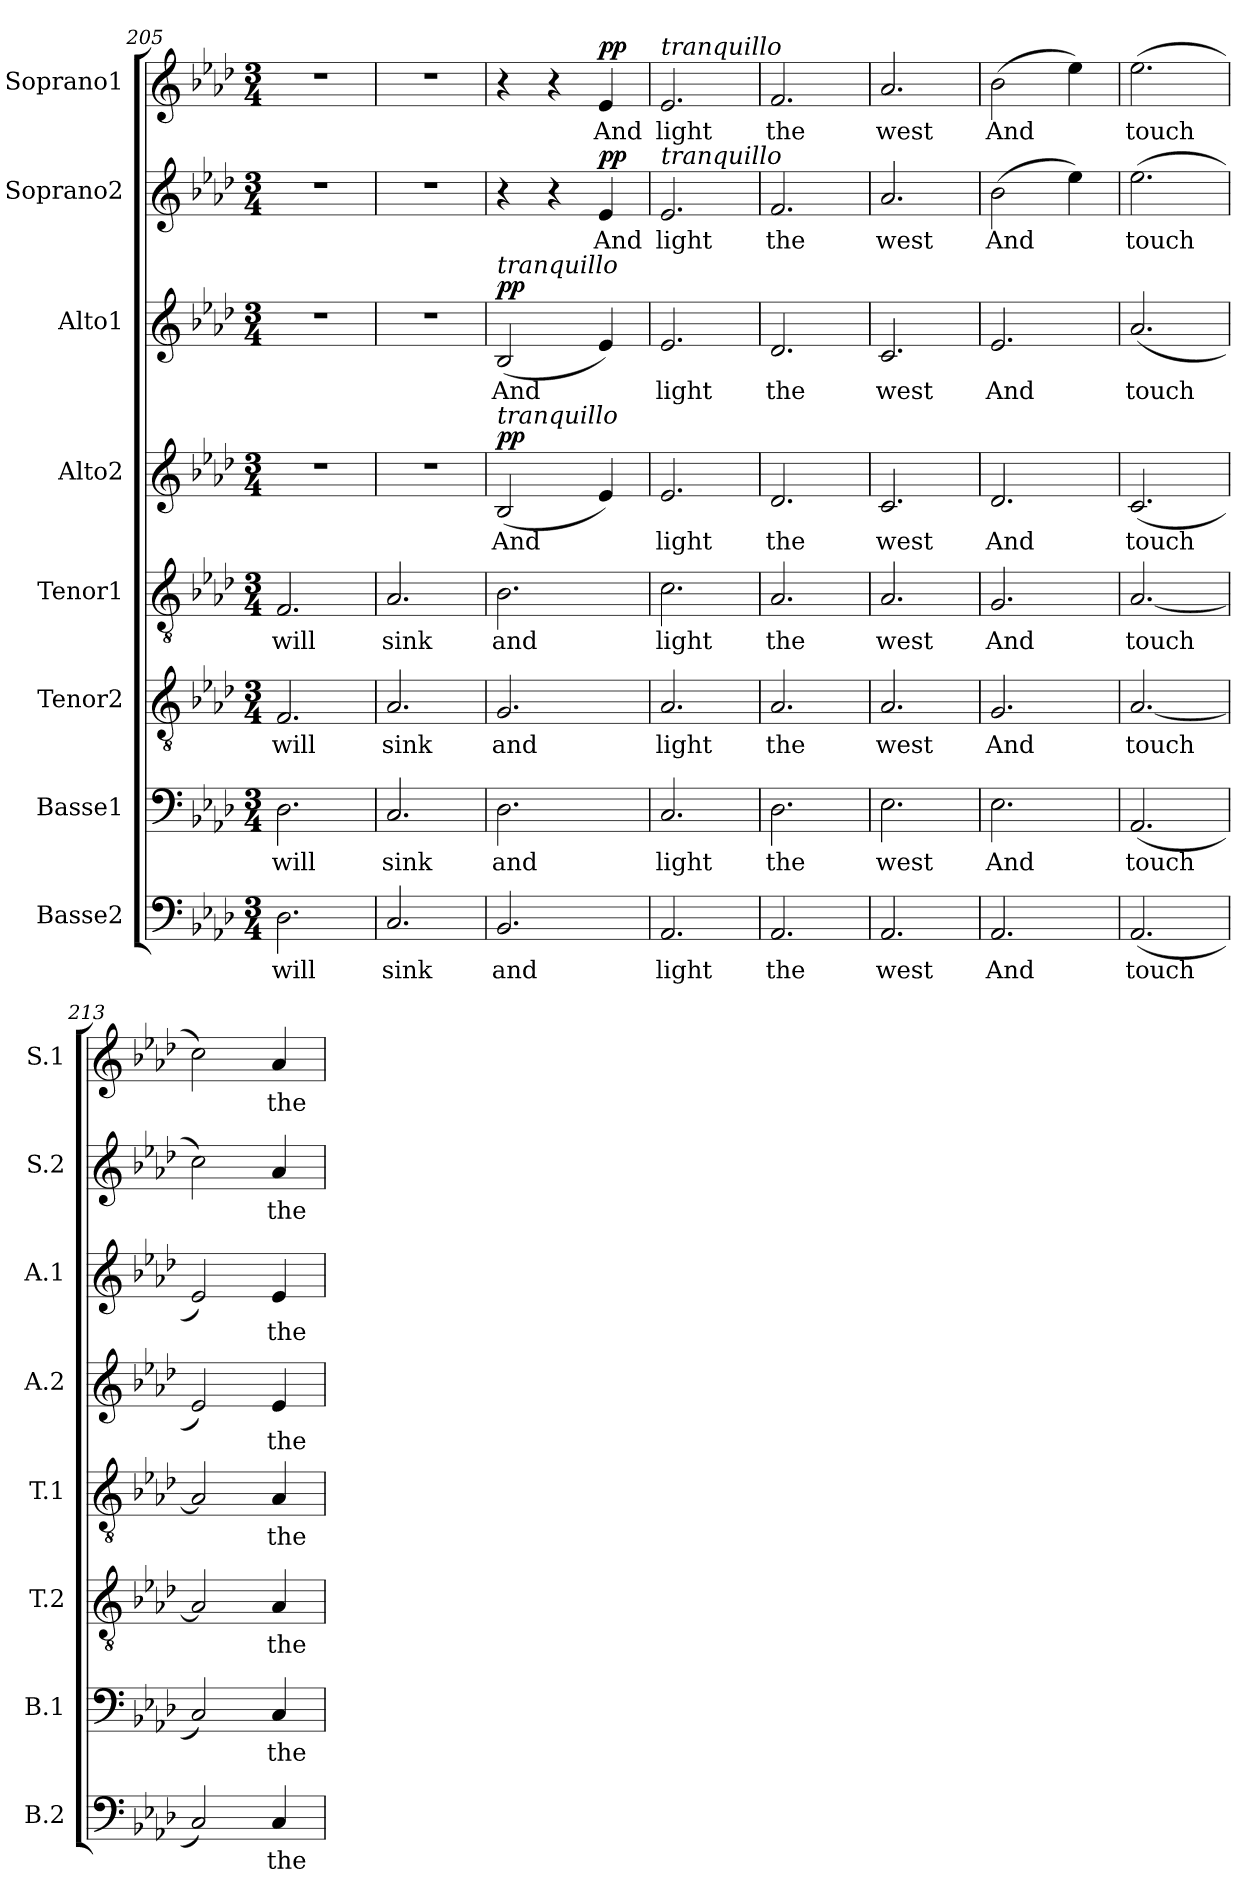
**kern	**text	**kern	**text	**kern	**text	**kern	**text	**kern	**text	**dynam	**kern	**text	**dynam	**kern	**text	**dynam	**kern	**text	**dynam
*part8	*part8	*part7	*part7	*part6	*part6	*part5	*part5	*part4	*part4	*part4	*part3	*part3	*part3	*part2	*part2	*part2	*part1	*part1	*part1
*staff8	*staff8	*staff7	*staff7	*staff6	*staff6	*staff5	*staff5	*staff4	*staff4	*staff4	*staff3	*staff3	*staff3	*staff2	*staff2	*staff2	*staff1	*staff1	*staff1
*I"Basse2	*	*I"Basse1	*	*I"Tenor2	*	*I"Tenor1	*	*I"Alto2	*	*	*I"Alto1	*	*	*I"Soprano2	*	*	*I"Soprano1	*	*
*I'B.2	*	*I'B.1	*	*I'T.2	*	*I'T.1	*	*I'A.2	*	*	*I'A.1	*	*	*I'S.2	*	*	*I'S.1	*	*
*clefF4	*	*clefF4	*	*clefGv2	*	*clefGv2	*	*clefG2	*	*	*clefG2	*	*	*clefG2	*	*	*clefG2	*	*
*k[b-e-a-d-]	*	*k[b-e-a-d-]	*	*k[b-e-a-d-]	*	*k[b-e-a-d-]	*	*k[b-e-a-d-]	*	*	*k[b-e-a-d-]	*	*	*k[b-e-a-d-]	*	*	*k[b-e-a-d-]	*	*
*M3/4	*	*M3/4	*	*M3/4	*	*M3/4	*	*M3/4	*	*	*M3/4	*	*	*M3/4	*	*	*M3/4	*	*
=205	=205	=205	=205	=205	=205	=205	=205	=205	=205	=205	=205	=205	=205	=205	=205	=205	=205	=205	=205
!	!LO:LY:b	!	!LO:LY:b	!	!LO:LY:b	!	!LO:LY:b	!	!	!	!	!	!	!	!	!	!	!	!
2.D-\	will	2.D-\	will	2.F/	will	2.F/	will	2.r	.	.	2.r	.	.	2.r	.	.	2.r	.	.
=206	=206	=206	=206	=206	=206	=206	=206	=206	=206	=206	=206	=206	=206	=206	=206	=206	=206	=206	=206
!	!LO:LY:b	!	!LO:LY:b	!	!LO:LY:b	!	!LO:LY:b	!	!	!	!	!	!	!	!	!	!	!	!
2.C/	sink	2.C/	sink	2.A-/	sink	2.A-/	sink	2.r	.	.	2.r	.	.	2.r	.	.	2.r	.	.
=207	=207	=207	=207	=207	=207	=207	=207	=207	=207	=207	=207	=207	=207	=207	=207	=207	=207	=207	=207
!	!	!	!	!	!	!	!	!	!	!	!LO:TX:a:i:t=tranquillo	!	!	!	!	!	!	!	!
!	!	!	!	!	!	!	!	!LO:TX:a:i:t=tranquillo	!	!	!	!	!	!	!	!	!	!	!
!	!LO:LY:b	!	!LO:LY:b	!	!LO:LY:b	!	!LO:LY:b	!	!LO:LY:b	!LO:DY:a	!	!LO:LY:b	!LO:DY:a	!	!	!	!	!	!
2.BB-/	and	2.D-\	and	2.G/	and	2.B-\	and	(2B-/	And	pp	(2B-/	And	pp	4r	.	.	4r	.	.
.	.	.	.	.	.	.	.	.	.	.	.	.	.	4r	.	.	4r	.	.
!	!	!	!	!	!	!	!	!	!	!	!	!	!	!	!LO:LY:b	!LO:DY:a	!	!LO:LY:b	!LO:DY:a
.	.	.	.	.	.	.	.	4e-/)	.	.	4e-/)	.	.	4e-/	And	pp	4e-/	And	pp
=208	=208	=208	=208	=208	=208	=208	=208	=208	=208	=208	=208	=208	=208	=208	=208	=208	=208	=208	=208
!	!	!	!	!	!	!	!	!	!	!	!	!	!	!	!	!	!LO:TX:a:i:t=tranquillo	!	!
!	!	!	!	!	!	!	!	!	!	!	!	!	!	!LO:TX:a:i:t=tranquillo	!	!	!	!	!
!	!LO:LY:b	!	!LO:LY:b	!	!LO:LY:b	!	!LO:LY:b	!	!LO:LY:b	!	!	!LO:LY:b	!	!	!LO:LY:b	!	!	!LO:LY:b	!
2.AA-/	light	2.C/	light	2.A-/	light	2.c\	light	2.e-/	light	.	2.e-/	light	.	2.e-/	light	.	2.e-/	light	.
=209	=209	=209	=209	=209	=209	=209	=209	=209	=209	=209	=209	=209	=209	=209	=209	=209	=209	=209	=209
!	!LO:LY:b	!	!LO:LY:b	!	!LO:LY:b	!	!LO:LY:b	!	!LO:LY:b	!	!	!LO:LY:b	!	!	!LO:LY:b	!	!	!LO:LY:b	!
2.AA-/	the	2.D-\	the	2.A-/	the	2.A-/	the	2.d-/	the	.	2.d-/	the	.	2.f/	the	.	2.f/	the	.
=210	=210	=210	=210	=210	=210	=210	=210	=210	=210	=210	=210	=210	=210	=210	=210	=210	=210	=210	=210
!	!LO:LY:b	!	!LO:LY:b	!	!LO:LY:b	!	!LO:LY:b	!	!LO:LY:b	!	!	!LO:LY:b	!	!	!LO:LY:b	!	!	!LO:LY:b	!
2.AA-/	west	2.E-\	west	2.A-/	west	2.A-/	west	2.c/	west	.	2.c/	west	.	2.a-/	west	.	2.a-/	west	.
=211	=211	=211	=211	=211	=211	=211	=211	=211	=211	=211	=211	=211	=211	=211	=211	=211	=211	=211	=211
!	!LO:LY:b	!	!LO:LY:b	!	!LO:LY:b	!	!LO:LY:b	!	!LO:LY:b	!	!	!LO:LY:b	!	!	!LO:LY:b	!	!	!LO:LY:b	!
2.AA-/	And	2.E-\	And	2.G/	And	2.G/	And	2.d-/	And	.	2.e-/	And	.	(2b-\	And	.	(2b-\	And	.
.	.	.	.	.	.	.	.	.	.	.	.	.	.	4ee-\)	.	.	4ee-\)	.	.
=212	=212	=212	=212	=212	=212	=212	=212	=212	=212	=212	=212	=212	=212	=212	=212	=212	=212	=212	=212
!	!LO:LY:b	!	!LO:LY:b	!	!LO:LY:b	!	!LO:LY:b	!	!LO:LY:b	!	!	!LO:LY:b	!	!	!LO:LY:b	!	!	!LO:LY:b	!
(2.AA-/	touch	(2.AA-/	touch	[2.A-/	touch	[2.A-/	touch	(2.c/	touch	.	(2.a-/	touch	.	(2.ee-\	touch	.	(2.ee-\	touch	.
=213	=213	=213	=213	=213	=213	=213	=213	=213	=213	=213	=213	=213	=213	=213	=213	=213	=213	=213	=213
2C/)	.	2C/)	.	2A-/]	.	2A-/]	.	2e-/)	.	.	2e-/)	.	.	2cc\)	.	.	2cc\)	.	.
!	!LO:LY:b	!	!LO:LY:b	!	!LO:LY:b	!	!LO:LY:b	!	!LO:LY:b	!	!	!LO:LY:b	!	!	!LO:LY:b	!	!	!LO:LY:b	!
4C/	the	4C/	the	4A-/	the	4A-/	the	4e-/	the	.	4e-/	the	.	4a-/	the	.	4a-/	the	.
=	=	=	=	=	=	=	=	=	=	=	=	=	=	=	=	=	=	=	=
*-	*-	*-	*-	*-	*-	*-	*-	*-	*-	*-	*-	*-	*-	*-	*-	*-	*-	*-	*-
